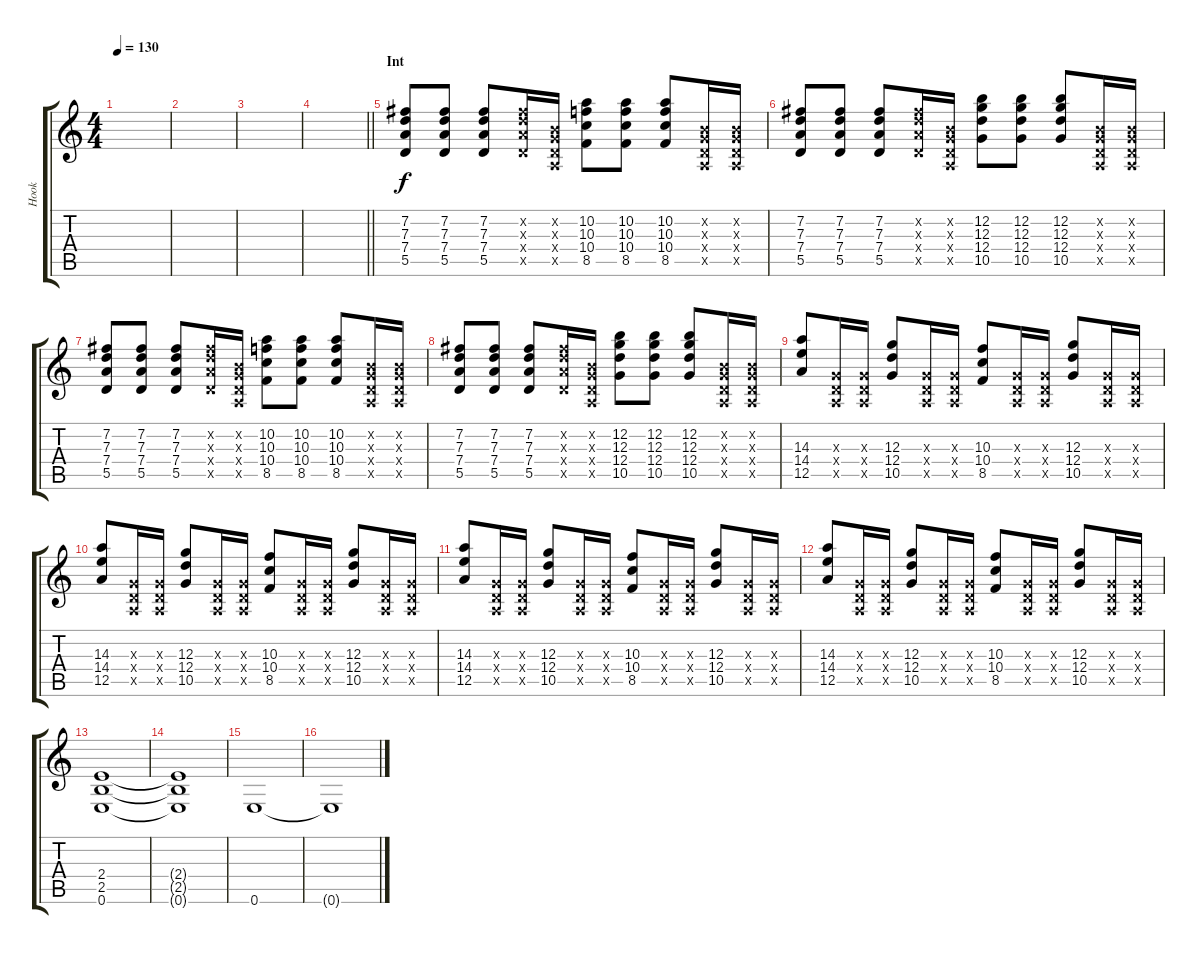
\track ("Hook" "Hook") {instrument overdrivenguitar}
\staff {score tabs}
\tuning (E4 B3 G3 D3 A2 E2) {hide}
\ts (4 4)
\tempo 130
\clef g2
\ks c
|
|
|
\barLineRight lightlight
|
\section ("" "Int")
(7.2 7.3 7.4 5.5).8 (7.2 7.3 7.4 5.5).8 (7.2 7.3 7.4 5.5).8 (7.2{x} 7.3{x} 7.4{x} 5.5{x}).16 (0.2{x} 0.3{x} 0.4{x} 0.5{x}).16 (10.2 10.3 10.4 8.5).8 (10.2 10.3 10.4 8.5).8 (10.2 10.3 10.4 8.5).8 (0.2{x} 0.3{x} 0.4{x} 0.5{x}).16 (0.2{x} 0.3{x} 0.4{x} 0.5{x}).16 |
(7.2 7.3 7.4 5.5).8 (7.2 7.3 7.4 5.5).8 (7.2 7.3 7.4 5.5).8 (7.2{x} 7.3{x} 7.4{x} 5.5{x}).16 (0.2{x} 0.3{x} 0.4{x} 0.5{x}).16 (12.2 12.3 12.4 10.5).8 (12.2 12.3 12.4 10.5).8 (12.2 12.3 12.4 10.5).8 (0.2{x} 0.3{x} 0.4{x} 0.5{x}).16 (0.2{x} 0.3{x} 0.4{x} 0.5{x}).16 |
(7.2 7.3 7.4 5.5).8 (7.2 7.3 7.4 5.5).8 (7.2 7.3 7.4 5.5).8 (7.2{x} 7.3{x} 7.4{x} 5.5{x}).16 (0.2{x} 0.3{x} 0.4{x} 0.5{x}).16 (10.2 10.3 10.4 8.5).8 (10.2 10.3 10.4 8.5).8 (10.2 10.3 10.4 8.5).8 (0.2{x} 0.3{x} 0.4{x} 0.5{x}).16 (0.2{x} 0.3{x} 0.4{x} 0.5{x}).16 |
(7.2 7.3 7.4 5.5).8 (7.2 7.3 7.4 5.5).8 (7.2 7.3 7.4 5.5).8 (7.2{x} 7.3{x} 7.4{x} 5.5{x}).16 (0.2{x} 0.3{x} 0.4{x} 0.5{x}).16 (12.2 12.3 12.4 10.5).8 (12.2 12.3 12.4 10.5).8 (12.2 12.3 12.4 10.5).8 (0.2{x} 0.3{x} 0.4{x} 0.5{x}).16 (0.2{x} 0.3{x} 0.4{x} 0.5{x}).16 |
(14.3 14.4 12.5).8 (0.3{x} 0.4{x} 0.5{x}).16 (0.3{x} 0.4{x} 0.5{x}).16 (12.3 12.4 10.5).8 (0.3{x} 0.4{x} 0.5{x}).16 (0.3{x} 0.4{x} 0.5{x}).16 (10.3 10.4 8.5).8 (0.3{x} 0.4{x} 0.5{x}).16 (0.3{x} 0.4{x} 0.5{x}).16 (12.3 12.4 10.5).8 (0.3{x} 0.4{x} 0.5{x}).16 (0.3{x} 0.4{x} 0.5{x}).16 |
(14.3 14.4 12.5).8 (0.3{x} 0.4{x} 0.5{x}).16 (0.3{x} 0.4{x} 0.5{x}).16 (12.3 12.4 10.5).8 (0.3{x} 0.4{x} 0.5{x}).16 (0.3{x} 0.4{x} 0.5{x}).16 (10.3 10.4 8.5).8 (0.3{x} 0.4{x} 0.5{x}).16 (0.3{x} 0.4{x} 0.5{x}).16 (12.3 12.4 10.5).8 (0.3{x} 0.4{x} 0.5{x}).16 (0.3{x} 0.4{x} 0.5{x}).16 |
(14.3 14.4 12.5).8 (0.3{x} 0.4{x} 0.5{x}).16 (0.3{x} 0.4{x} 0.5{x}).16 (12.3 12.4 10.5).8 (0.3{x} 0.4{x} 0.5{x}).16 (0.3{x} 0.4{x} 0.5{x}).16 (10.3 10.4 8.5).8 (0.3{x} 0.4{x} 0.5{x}).16 (0.3{x} 0.4{x} 0.5{x}).16 (12.3 12.4 10.5).8 (0.3{x} 0.4{x} 0.5{x}).16 (0.3{x} 0.4{x} 0.5{x}).16 |
(14.3 14.4 12.5).8 (0.3{x} 0.4{x} 0.5{x}).16 (0.3{x} 0.4{x} 0.5{x}).16 (12.3 12.4 10.5).8 (0.3{x} 0.4{x} 0.5{x}).16 (0.3{x} 0.4{x} 0.5{x}).16 (10.3 10.4 8.5).8 (0.3{x} 0.4{x} 0.5{x}).16 (0.3{x} 0.4{x} 0.5{x}).16 (12.3 12.4 10.5).8 (0.3{x} 0.4{x} 0.5{x}).16 (0.3{x} 0.4{x} 0.5{x}).16 |
(2.4 2.5 0.6).1 |
(2.4{t} 2.5{t} 0.6{t}).1 |
0.6.1 |
0.6{t}.1
